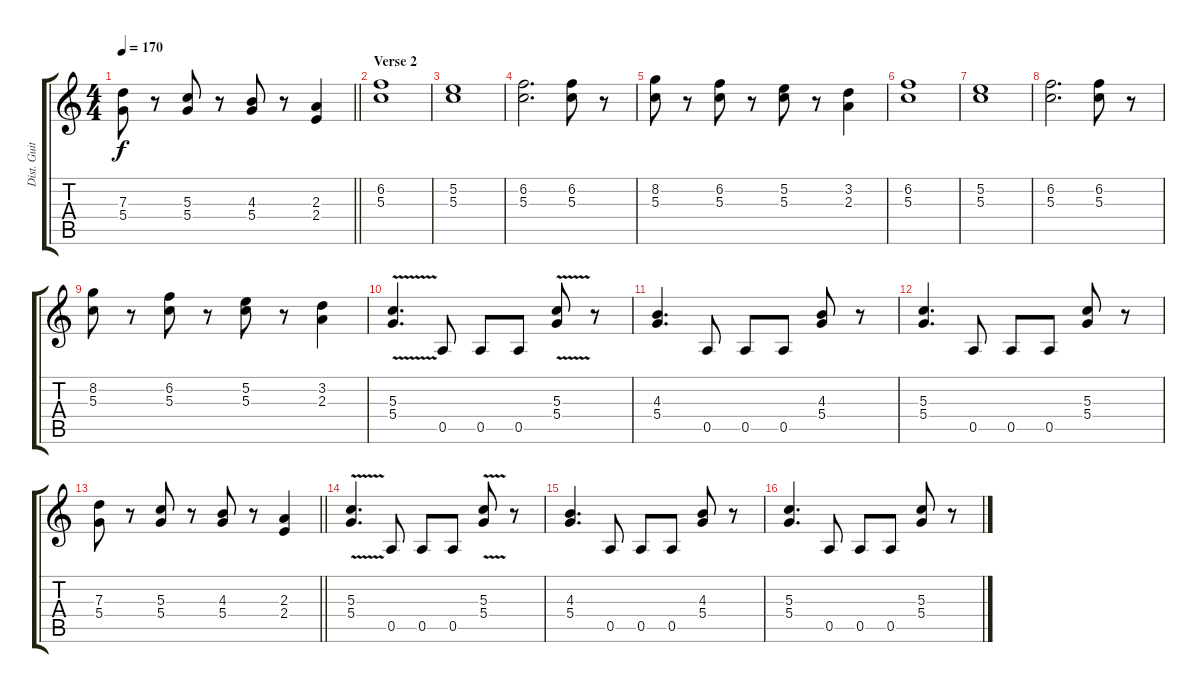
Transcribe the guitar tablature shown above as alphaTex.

\track ("Dist. Guit" "Dist. Guit") {instrument distortionguitar}
\staff {score tabs}
\tuning (E4 B3 G3 D3 A2 E2) {hide}
\ts (4 4)
\tempo 170
\clef g2
\barLineRight lightlight
\ks c
(7.3 5.4).8{dy f} r.8 (5.3 5.4).8 r.8 (4.3 5.4).8 r.8 (2.3 2.4).4 |
\section ("" "Verse 2")
(6.2 5.3).1 |
(5.2 5.3).1 |
(6.2 5.3).2{d} (6.2 5.3).8 r.8 |
(8.2 5.3).8 r.8 (6.2 5.3).8 r.8 (5.2 5.3).8 r.8 (3.2 2.3).4 |
(6.2 5.3).1 |
(5.2 5.3).1 |
(6.2 5.3).2{d} (6.2 5.3).8 r.8 |
(8.2 5.3).8 r.8 (6.2 5.3).8 r.8 (5.2 5.3).8 r.8 (3.2 2.3).4 |
(5.3{v} 5.4).4{d} 0.5.8 0.5.8 0.5.8 (5.3{v} 5.4).8 r.8 |
(4.3 5.4).4{d} 0.5.8 0.5.8 0.5.8 (4.3 5.4).8 r.8 |
(5.3 5.4).4{d} 0.5.8 0.5.8 0.5.8 (5.3 5.4).8 r.8 |
\barLineRight lightlight
(7.3 5.4).8 r.8 (5.3 5.4).8 r.8 (4.3 5.4).8 r.8 (2.3 2.4).4 |
(5.3{v} 5.4).4{d} 0.5.8 0.5.8 0.5.8 (5.3{v} 5.4).8 r.8 |
(4.3 5.4).4{d} 0.5.8 0.5.8 0.5.8 (4.3 5.4).8 r.8 |
(5.3 5.4).4{d} 0.5.8 0.5.8 0.5.8 (5.3 5.4).8 r.8
